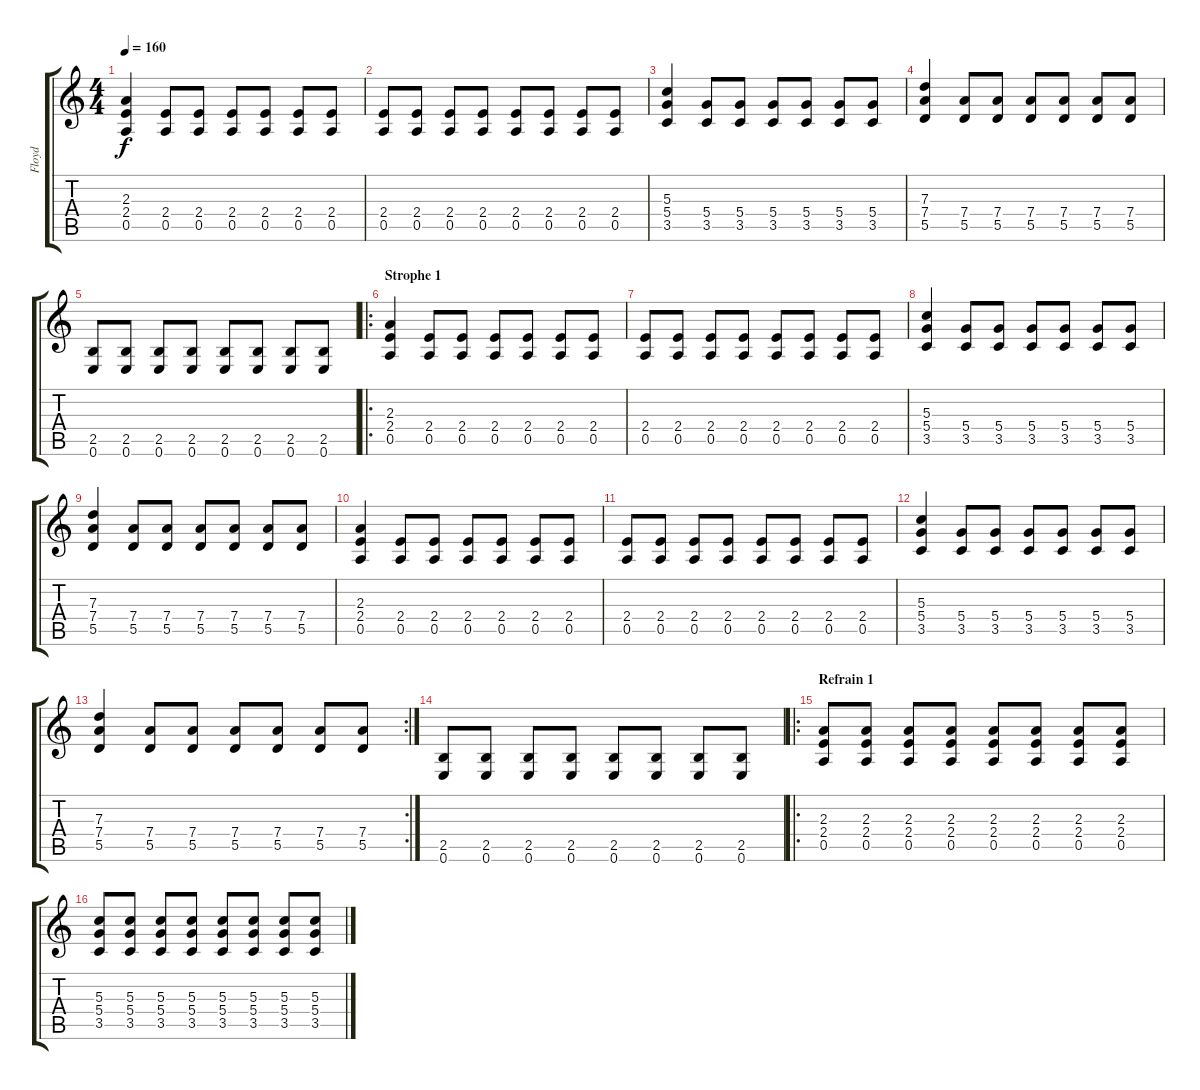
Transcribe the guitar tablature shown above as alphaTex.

\track ("Floyd" "Floyd") {instrument distortionguitar}
\staff {score tabs}
\tuning (E4 B3 G3 D3 A2 E2) {hide}
\ts (4 4)
\tempo 160
\clef g2
\ks c
(2.3 2.4 0.5).4{dy f} (2.4 0.5).8 (2.4 0.5).8 (2.4 0.5).8 (2.4 0.5).8 (2.4 0.5).8 (2.4 0.5).8 |
(2.4 0.5).8 (2.4 0.5).8 (2.4 0.5).8 (2.4 0.5).8 (2.4 0.5).8 (2.4 0.5).8 (2.4 0.5).8 (2.4 0.5).8 |
(5.3 5.4 3.5).4 (5.4 3.5).8 (5.4 3.5).8 (5.4 3.5).8 (5.4 3.5).8 (5.4 3.5).8 (5.4 3.5).8 |
(7.3 7.4 5.5).4 (7.4 5.5).8 (7.4 5.5).8 (7.4 5.5).8 (7.4 5.5).8 (7.4 5.5).8 (7.4 5.5).8 |
(2.5 0.6).8 (2.5 0.6).8 (2.5 0.6).8 (2.5 0.6).8 (2.5 0.6).8 (2.5 0.6).8 (2.5 0.6).8 (2.5 0.6).8 |
\ro
\section ("" "Strophe 1")
(2.3 2.4 0.5).4 (2.4 0.5).8 (2.4 0.5).8 (2.4 0.5).8 (2.4 0.5).8 (2.4 0.5).8 (2.4 0.5).8 |
(2.4 0.5).8 (2.4 0.5).8 (2.4 0.5).8 (2.4 0.5).8 (2.4 0.5).8 (2.4 0.5).8 (2.4 0.5).8 (2.4 0.5).8 |
(5.3 5.4 3.5).4 (5.4 3.5).8 (5.4 3.5).8 (5.4 3.5).8 (5.4 3.5).8 (5.4 3.5).8 (5.4 3.5).8 |
(7.3 7.4 5.5).4 (7.4 5.5).8 (7.4 5.5).8 (7.4 5.5).8 (7.4 5.5).8 (7.4 5.5).8 (7.4 5.5).8 |
(2.3 2.4 0.5).4 (2.4 0.5).8 (2.4 0.5).8 (2.4 0.5).8 (2.4 0.5).8 (2.4 0.5).8 (2.4 0.5).8 |
(2.4 0.5).8 (2.4 0.5).8 (2.4 0.5).8 (2.4 0.5).8 (2.4 0.5).8 (2.4 0.5).8 (2.4 0.5).8 (2.4 0.5).8 |
(5.3 5.4 3.5).4 (5.4 3.5).8 (5.4 3.5).8 (5.4 3.5).8 (5.4 3.5).8 (5.4 3.5).8 (5.4 3.5).8 |
\rc 2
(7.3 7.4 5.5).4 (7.4 5.5).8 (7.4 5.5).8 (7.4 5.5).8 (7.4 5.5).8 (7.4 5.5).8 (7.4 5.5).8 |
(2.5 0.6).8 (2.5 0.6).8 (2.5 0.6).8 (2.5 0.6).8 (2.5 0.6).8 (2.5 0.6).8 (2.5 0.6).8 (2.5 0.6).8 |
\ro
\section ("" "Refrain 1")
(2.3 2.4 0.5).8 (2.3 2.4 0.5).8 (2.3 2.4 0.5).8 (2.3 2.4 0.5).8 (2.3 2.4 0.5).8 (2.3 2.4 0.5).8 (2.3 2.4 0.5).8 (2.3 2.4 0.5).8 |
(5.3 5.4 3.5).8 (5.3 5.4 3.5).8 (5.3 5.4 3.5).8 (5.3 5.4 3.5).8 (5.3 5.4 3.5).8 (5.3 5.4 3.5).8 (5.3 5.4 3.5).8 (5.3 5.4 3.5).8
